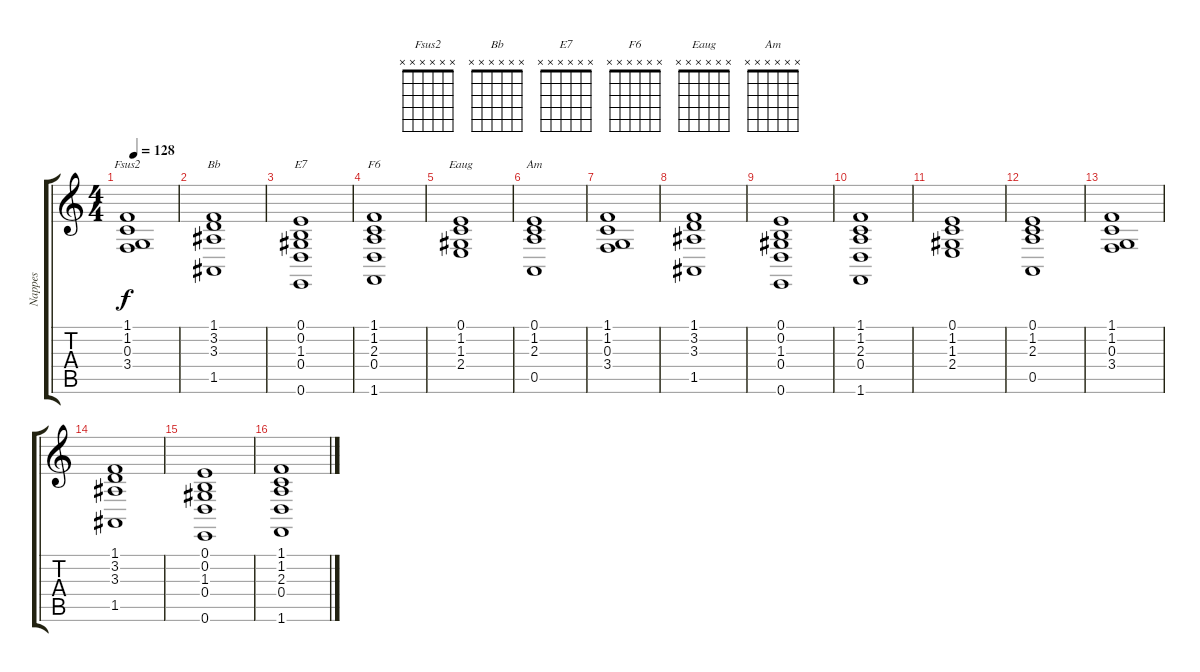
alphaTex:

\track ("Nappes" "Nappes") {instrument pad2warm}
\staff {score tabs}
\tuning (E4 B3 G3 D3 A2 E2) {hide}
\chord ("Fsus2" x x x x x x) {firstfret 0}
\chord ("Bb" x x x x x x) {firstfret 0}
\chord ("E7" x x x x x x) {firstfret 0}
\chord ("F6" x x x x x x) {firstfret 0}
\chord ("Eaug" x x x x x x) {firstfret 0}
\chord ("Am" x x x x x x) {firstfret 0}
\ts (4 4)
\tempo 128
\clef g2
\ks c
(1.1 1.2 0.3 3.4).1{ch "Fsus2" dy f} |
(1.1 3.2 3.3 1.5).1{ch "Bb"} |
(0.1 0.2 1.3 0.4 0.6).1{ch "E7"} |
(1.1 1.2 2.3 0.4 1.6).1{ch "F6"} |
(0.1 1.2 1.3 2.4).1{ch "Eaug"} |
(0.1 1.2 2.3 0.5).1{ch "Am"} |
(1.1 1.2 0.3 3.4).1 |
(1.1 3.2 3.3 1.5).1 |
(0.1 0.2 1.3 0.4 0.6).1 |
(1.1 1.2 2.3 0.4 1.6).1 |
(0.1 1.2 1.3 2.4).1 |
(0.1 1.2 2.3 0.5).1 |
(1.1 1.2 0.3 3.4).1 |
(1.1 3.2 3.3 1.5).1 |
(0.1 0.2 1.3 0.4 0.6).1 |
(1.1 1.2 2.3 0.4 1.6).1
